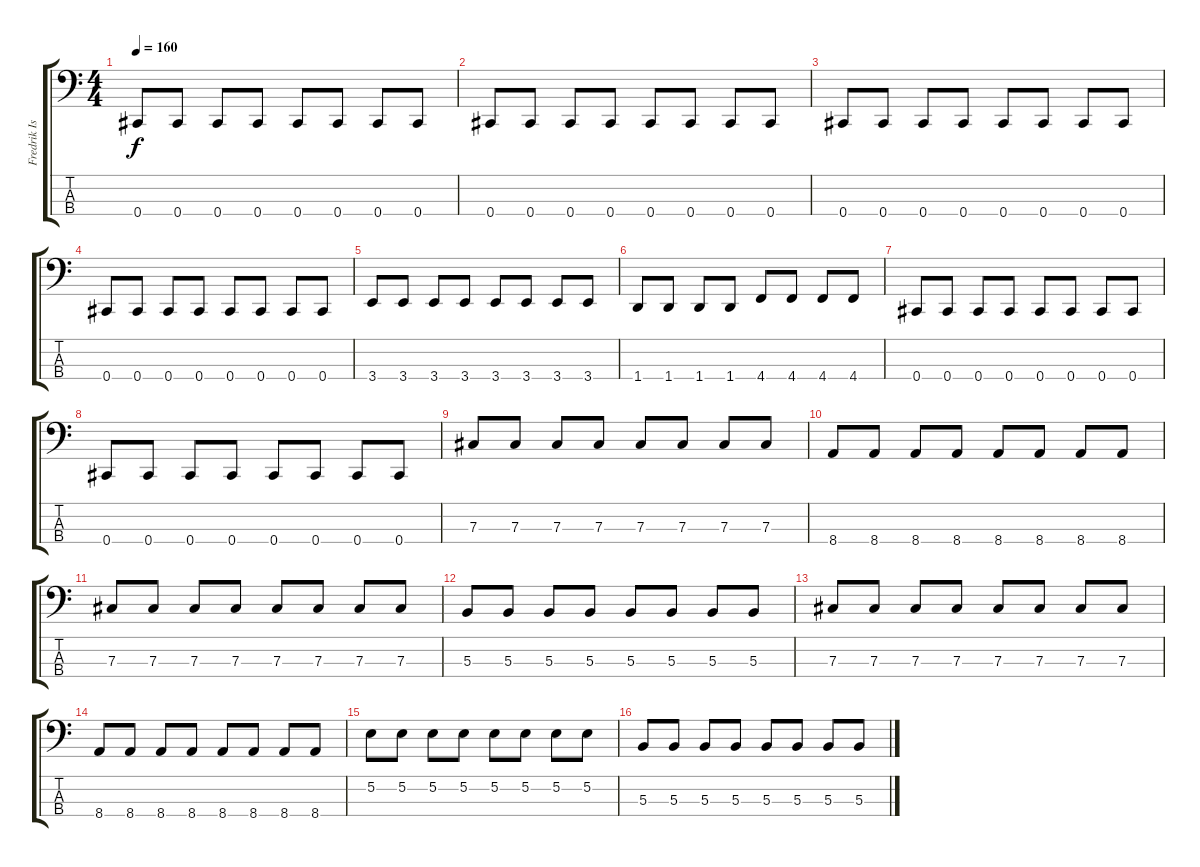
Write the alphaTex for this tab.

\track ("Fredrik Isaksson" "Fredrik Is") {instrument electricbasspick}
\staff {score tabs}
\tuning (E2 B1 Gb1 Db1) {hide}
\ts (4 4)
\tempo 160
\clef f4
\ks c
0.4.8{dy f} 0.4.8 0.4.8 0.4.8 0.4.8 0.4.8 0.4.8 0.4.8 |
0.4.8 0.4.8 0.4.8 0.4.8 0.4.8 0.4.8 0.4.8 0.4.8 |
0.4.8 0.4.8 0.4.8 0.4.8 0.4.8 0.4.8 0.4.8 0.4.8 |
0.4.8 0.4.8 0.4.8 0.4.8 0.4.8 0.4.8 0.4.8 0.4.8 |
3.4.8 3.4.8 3.4.8 3.4.8 3.4.8 3.4.8 3.4.8 3.4.8 |
1.4.8 1.4.8 1.4.8 1.4.8 4.4.8 4.4.8 4.4.8 4.4.8 |
0.4.8 0.4.8 0.4.8 0.4.8 0.4.8 0.4.8 0.4.8 0.4.8 |
0.4.8 0.4.8 0.4.8 0.4.8 0.4.8 0.4.8 0.4.8 0.4.8 |
7.3.8 7.3.8 7.3.8 7.3.8 7.3.8 7.3.8 7.3.8 7.3.8 |
8.4.8 8.4.8 8.4.8 8.4.8 8.4.8 8.4.8 8.4.8 8.4.8 |
7.3.8 7.3.8 7.3.8 7.3.8 7.3.8 7.3.8 7.3.8 7.3.8 |
5.3.8 5.3.8 5.3.8 5.3.8 5.3.8 5.3.8 5.3.8 5.3.8 |
7.3.8 7.3.8 7.3.8 7.3.8 7.3.8 7.3.8 7.3.8 7.3.8 |
8.4.8 8.4.8 8.4.8 8.4.8 8.4.8 8.4.8 8.4.8 8.4.8 |
5.2.8 5.2.8 5.2.8 5.2.8 5.2.8 5.2.8 5.2.8 5.2.8 |
5.3.8 5.3.8 5.3.8 5.3.8 5.3.8 5.3.8 5.3.8 5.3.8
